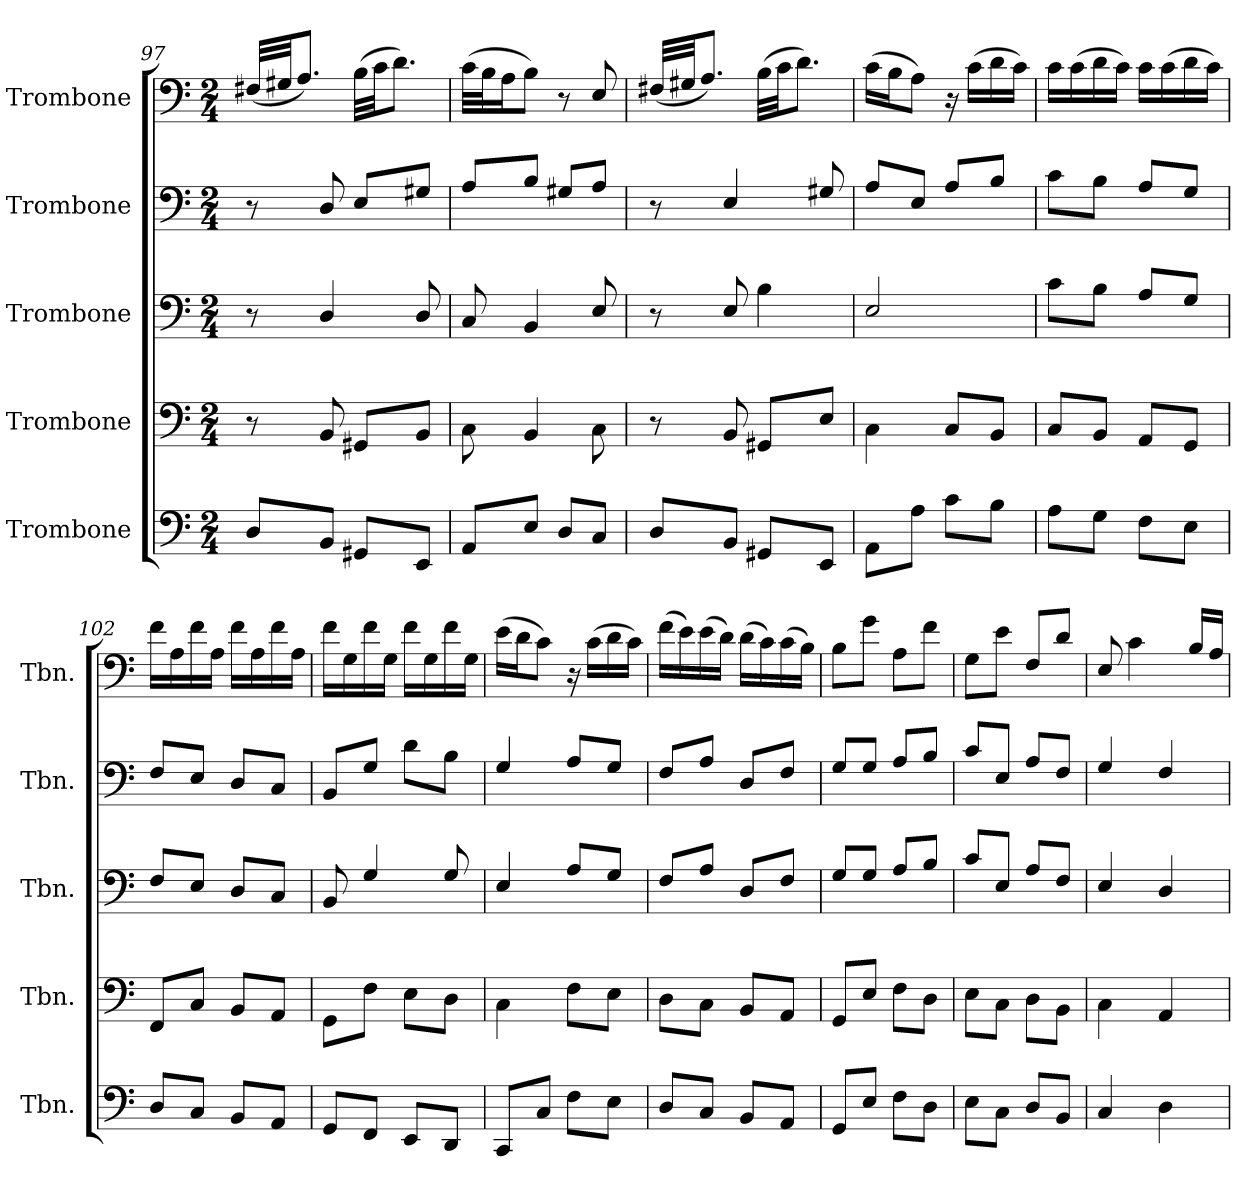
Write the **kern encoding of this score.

**kern	**kern	**kern	**kern	**kern
*part5	*part4	*part3	*part2	*part1
*staff5	*staff4	*staff3	*staff2	*staff1
*I"Trombone	*I"Trombone	*I"Trombone	*I"Trombone	*I"Trombone
*I'Tbn.	*I'Tbn.	*I'Tbn.	*I'Tbn.	*I'Tbn.
*clefF4	*clefF4	*clefF4	*clefF4	*clefF4
*k[]	*k[]	*k[]	*k[]	*k[]
*M2/4	*M2/4	*M2/4	*M2/4	*M2/4
=97	=97	=97	=97	=97
8D/L	8r	8r	8r	(32F#X/LLL
.	.	.	.	32G#X/JJ
.	.	.	.	8.A/J)
8BB/J	8BB/	4D/	8D/	.
8GG#X/L	8GG#X/L	.	8E/L	(>32B\LLL
.	.	.	.	32c\JJ
.	.	.	.	8.d\J)
8EE/J	8BB/J	8D/	8G#X/J	.
!!LO:LB:g=z
=98	=98	=98	=98	=98
8AA/L	8C\	8C/	8A/L	(>32c\LLL
.	.	.	.	32B\J
.	.	.	.	16A\J
8E/J	4BB/	4BB/	8B/J	8B\J)
8D/L	.	.	8G#X/L	8r
8C/J	8C\	8E/	8A/J	8E/
!!LO:PB:g=z
=99	=99	=99	=99	=99
8D/L	8r	8r	8r	(32F#X/LLL
.	.	.	.	32G#X/JJ
.	.	.	.	8.A/J)
8BB/J	8BB/	8E/	4E/	.
8GG#X/L	8GG#X/L	4B\	.	(>32B\LLL
.	.	.	.	32c\JJ
.	.	.	.	8.d\J)
8EE/J	8E/J	.	8G#X/	.
=100	=100	=100	=100	=100
8AA\L	4C\	2E/	8A/L	(>16c\LL
.	.	.	.	16B\J
8A\J	.	.	8E/J	8A\J)
8c\L	8C/L	.	8A/L	16r
.	.	.	.	(>16c\LL
8B\J	8BB/J	.	8B/J	16d\
.	.	.	.	16c\JJ)
=101	=101	=101	=101	=101
8A\L	8C/L	8c\L	8c\L	16c\LL
.	.	.	.	(>16c\
8G\J	8BB/J	8B\J	8B\J	16d\
.	.	.	.	16c\JJ)
8F\L	8AA/L	8A/L	8A/L	16c\LL
.	.	.	.	(>16c\
8E\J	8GG/J	8G/J	8G/J	16d\
.	.	.	.	16c\JJ)
=102	=102	=102	=102	=102
8D/L	8FF/L	8F/L	8F/L	16f\LL
.	.	.	.	16A\
8C/J	8C/J	8E/J	8E/J	16f\
.	.	.	.	16A\JJ
8BB/L	8BB/L	8D/L	8D/L	16f\LL
.	.	.	.	16A\
8AA/J	8AA/J	8C/J	8C/J	16f\
.	.	.	.	16A\JJ
!!LO:LB:g=z
=103	=103	=103	=103	=103
8GG/L	8GG\L	8BB/	8BB/L	16f\LL
.	.	.	.	16G\
8FF/J	8F\J	4G/	8G/J	16f\
.	.	.	.	16G\JJ
8EE/L	8E\L	.	8d\L	16f\LL
.	.	.	.	16G\
8DD/J	8D\J	8G/	8B\J	16f\
.	.	.	.	16G\JJ
=104	=104	=104	=104	=104
8CC/L	4C\	4E/	4G/	(>16e\LL
.	.	.	.	16d\J
8C/J	.	.	.	8c\J)
8F\L	8F\L	8A/L	8A/L	16r
.	.	.	.	(>16c\LL
8E\J	8E\J	8G/J	8G/J	16d\
.	.	.	.	16c\JJ)
!!LO:PB:g=z
=105	=105	=105	=105	=105
8D/L	8D\L	8F/L	8F/L	(>16f\LL
.	.	.	.	16e\)
8C/J	8C\J	8A/J	8A/J	(>16e\
.	.	.	.	16d\JJ)
8BB/L	8BB/L	8D/L	8D/L	(>16d\LL
.	.	.	.	16c\)
8AA/J	8AA/J	8F/J	8F/J	(>16c\
.	.	.	.	16B\JJ)
=106	=106	=106	=106	=106
8GG/L	8GG/L	8G/L	8G/L	8B\L
8E/J	8E/J	8G/J	8G/J	8g\J
8F\L	8F\L	8A/L	8A/L	8A\L
8D\J	8D\J	8B/J	8B/J	8f\J
=107	=107	=107	=107	=107
8E\L	8E\L	8c/L	8c/L	8G\L
8C\J	8C\J	8E/J	8E/J	8e\J
8D/L	8D\L	8A/L	8A/L	8F/L
8BB/J	8BB\J	8F/J	8F/J	8d/J
=108	=108	=108	=108	=108
4C/	4C\	4E/	4G/	8E/
.	.	.	.	4c\
4D\	4AA/	4D/	4F/	.
.	.	.	.	16B/LL
.	.	.	.	16A/JJ
=	=	=	=	=
*-	*-	*-	*-	*-
